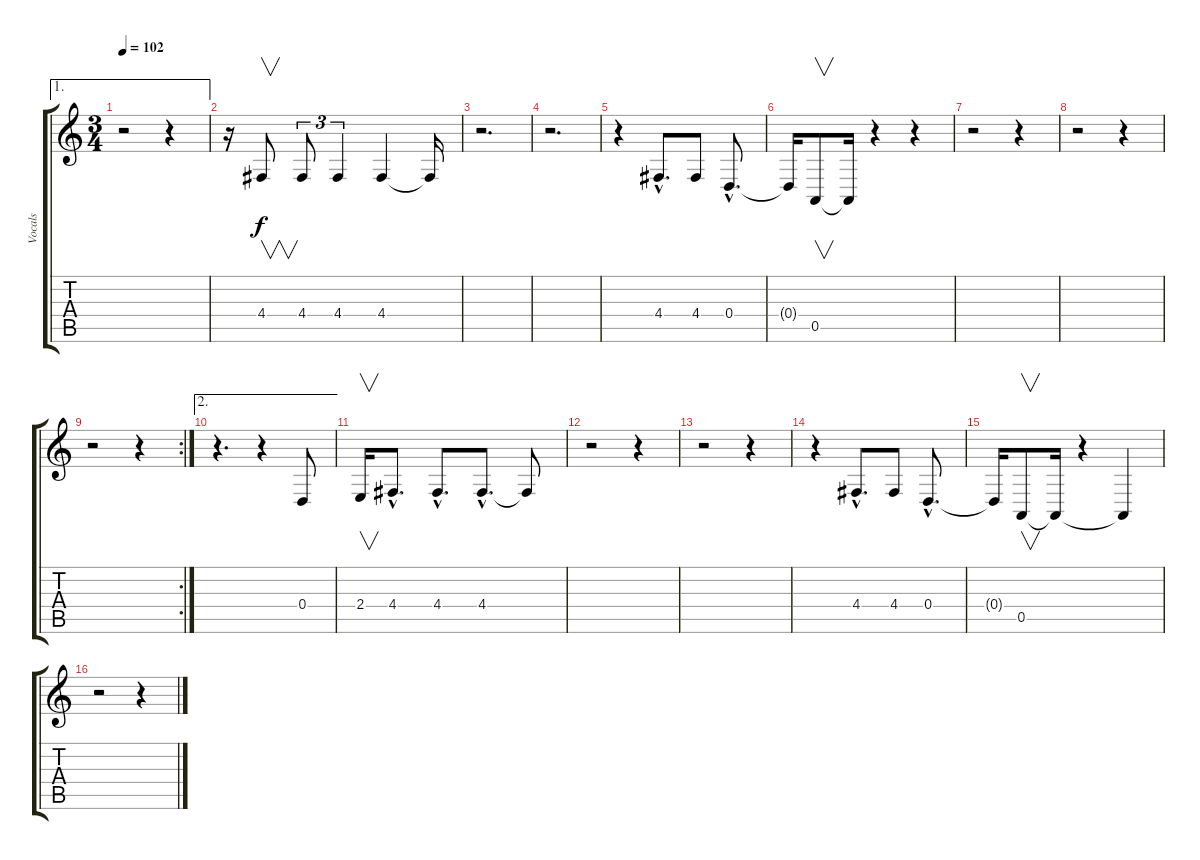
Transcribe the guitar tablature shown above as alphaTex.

\track ("Vocals" "Vocals") {instrument flute}
\staff {score tabs}
\tuning (E4 B3 G3 D3 A2 E2) {hide}
\ae 1
\ts (3 4)
\tempo 102
\clef g2
\ks c
r.2{dy f} r.4 |
r.16 4.4.8{v} 4.4.8{tu (3 2)} 4.4.4{tu (3 2)} 4.4.4 4.4{t}.16 |
r.2{d} |
r.2{d} |
r.4 4.4{hac}.8{d} 4.4.8 0.4{hac}.8{d} |
0.4{t}.16 0.5.8{v} 0.5{t}.16 r.4 r.4 |
r.2 r.4 |
r.2 r.4 |
\rc 2
r.2 r.4 |
\ae 2
r.4{d} r.4 0.4.8 |
2.4.16{v} 4.4{hac}.8{d} 4.4{hac}.8{d} 4.4{hac}.8{d} 4.4{t}.8 |
r.2 r.4 |
r.2 r.4 |
r.4 4.4{hac}.8{d} 4.4.8 0.4{hac}.8{d} |
0.4{t}.16 0.5.8{v} 0.5{t}.16 r.4 0.5{t}.4 |
r.2 r.4
